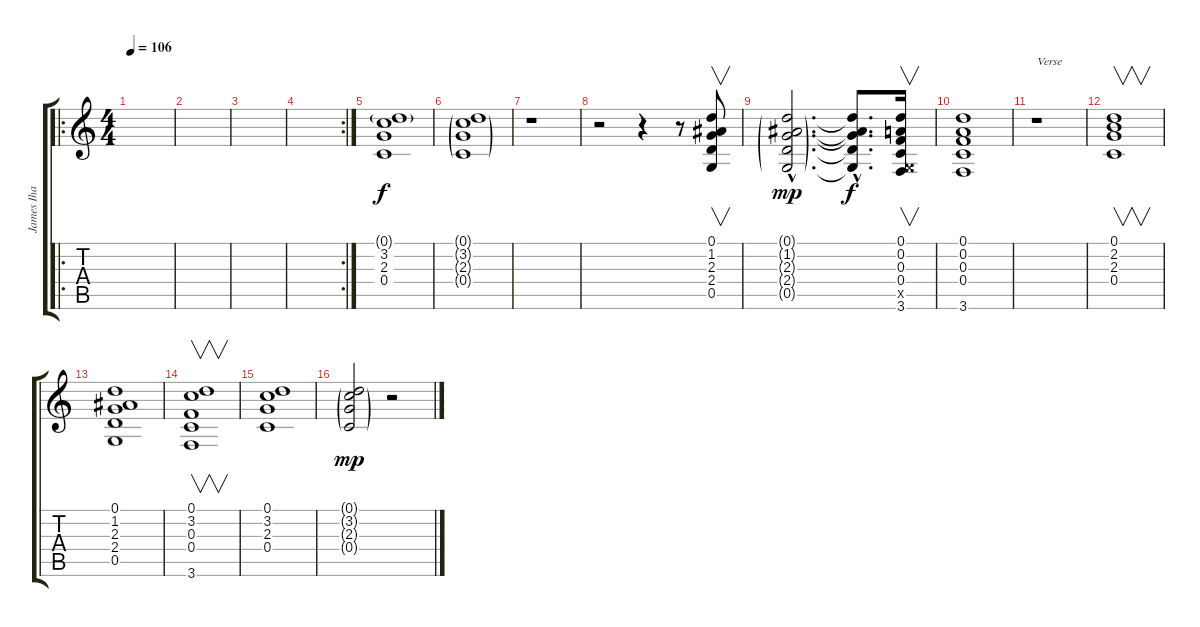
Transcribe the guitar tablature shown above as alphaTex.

\track ("James Iha" "James Iha") {instrument electricguitarclean}
\staff {score tabs}
\tuning (D4 A3 F3 C3 G2 D2) {hide}
\ro
\ts (4 4)
\tempo 106
\clef g2
\ks c
|
|
|
\rc 2
|
(0.1{g} 3.2 2.3 0.4).1 |
(0.1{g} 3.2{g} 2.3{g} 0.4{g}).1 |
r.1 |
r.2 r.4 r.8 (0.1 1.2 2.3 2.4 0.5).8{v dy f} |
(0.1{g hac} 1.2{g hac} 2.3{g hac} 2.4{g hac} 0.5{g hac}).2{d dy mp} (0.1{hac t} 1.2{hac t} 2.3{hac t} 2.4{hac t} 0.5{hac t}).8{d dy f} (0.1 0.2 0.3 0.4 0.5{x} 3.6).16{v} |
(0.1 0.2 0.3 0.4 3.6).1 |
r.1{txt "Verse"} |
(0.1 2.2 2.3 0.4).1{v} |
(0.1 1.2 2.3 2.4 0.5).1 |
(0.1 3.2 0.3 0.4 3.6).1{v} |
(0.1 3.2 2.3 0.4).1 |
(0.1{g} 3.2{g} 2.3{g} 0.4{g}).2{dy mp} r.2
